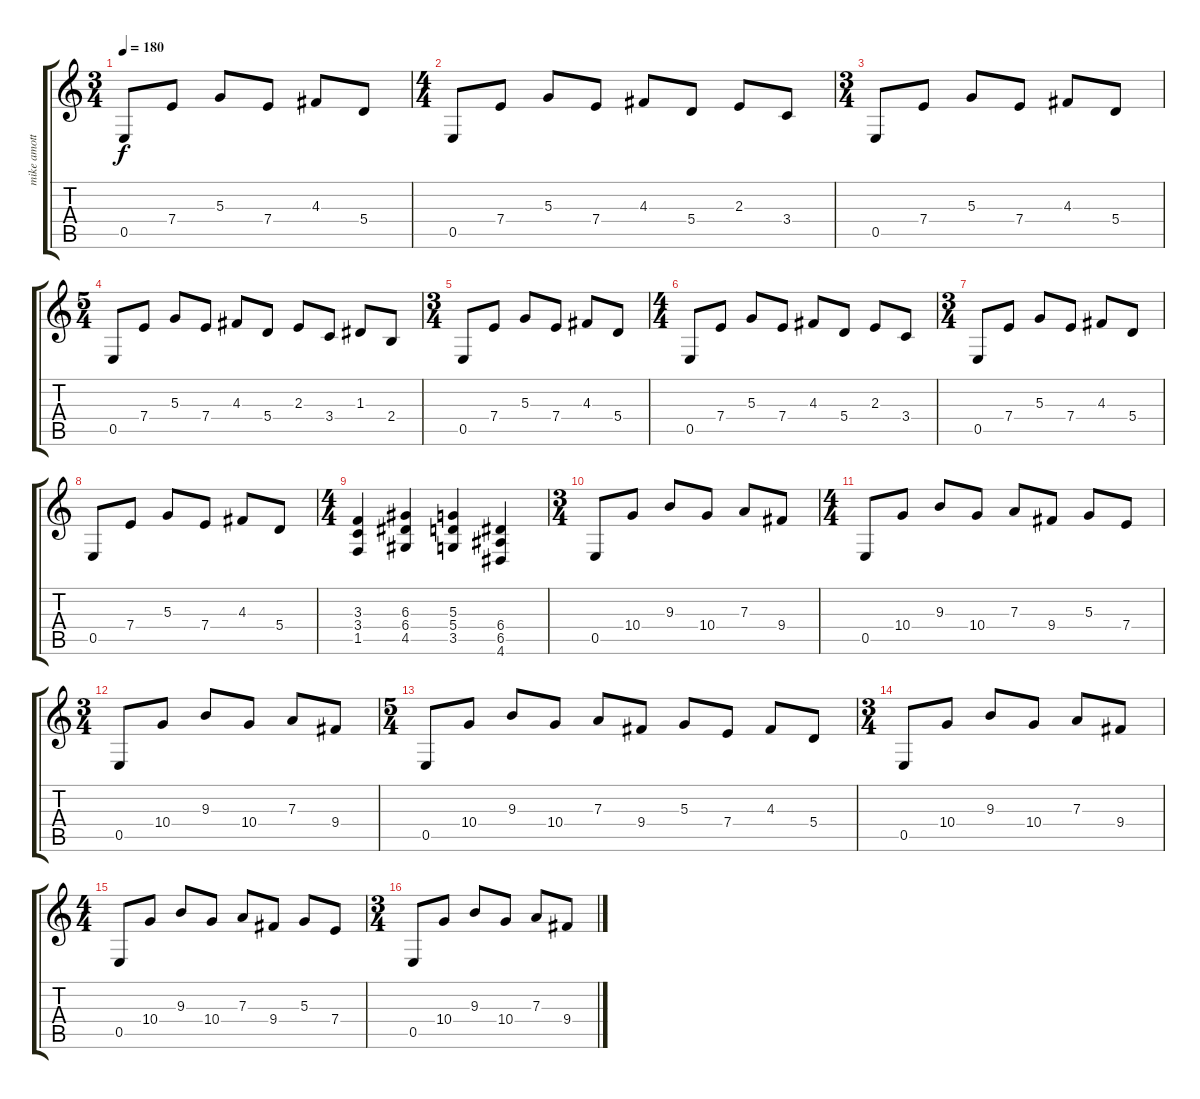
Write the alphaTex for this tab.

\track ("mike amott" "mike amott") {instrument distortionguitar}
\staff {score tabs}
\tuning (B3 Gb3 D3 A2 E2 B1) {hide}
\ts (3 4)
\tempo 180
\clef g2
\ks c
0.5.8{dy f instrument distortionguitar} 7.4.8 5.3.8 7.4.8 4.3.8 5.4.8 |
\ts (4 4)
0.5.8 7.4.8 5.3.8 7.4.8 4.3.8 5.4.8 2.3.8 3.4.8 |
\ts (3 4)
0.5.8 7.4.8 5.3.8 7.4.8 4.3.8 5.4.8 |
\ts (5 4)
0.5.8 7.4.8 5.3.8 7.4.8 4.3.8 5.4.8 2.3.8 3.4.8 1.3.8 2.4.8 |
\ts (3 4)
0.5.8 7.4.8 5.3.8 7.4.8 4.3.8 5.4.8 |
\ts (4 4)
0.5.8 7.4.8 5.3.8 7.4.8 4.3.8 5.4.8 2.3.8 3.4.8 |
\ts (3 4)
0.5.8 7.4.8 5.3.8 7.4.8 4.3.8 5.4.8 |
0.5.8 7.4.8 5.3.8 7.4.8 4.3.8 5.4.8 |
\ts (4 4)
(3.3 3.4 1.5).4 (6.3 6.4 4.5).4 (5.3 5.4 3.5).4 (6.4 6.5 4.6).4 |
\ts (3 4)
0.5.8 10.4.8 9.3.8 10.4.8 7.3.8 9.4.8 |
\ts (4 4)
0.5.8 10.4.8 9.3.8 10.4.8 7.3.8 9.4.8 5.3.8 7.4.8 |
\ts (3 4)
0.5.8 10.4.8 9.3.8 10.4.8 7.3.8 9.4.8 |
\ts (5 4)
0.5.8 10.4.8 9.3.8 10.4.8 7.3.8 9.4.8 5.3.8 7.4.8 4.3.8 5.4.8 |
\ts (3 4)
0.5.8 10.4.8 9.3.8 10.4.8 7.3.8 9.4.8 |
\ts (4 4)
0.5.8 10.4.8 9.3.8 10.4.8 7.3.8 9.4.8 5.3.8 7.4.8 |
\ts (3 4)
0.5.8 10.4.8 9.3.8 10.4.8 7.3.8 9.4.8
